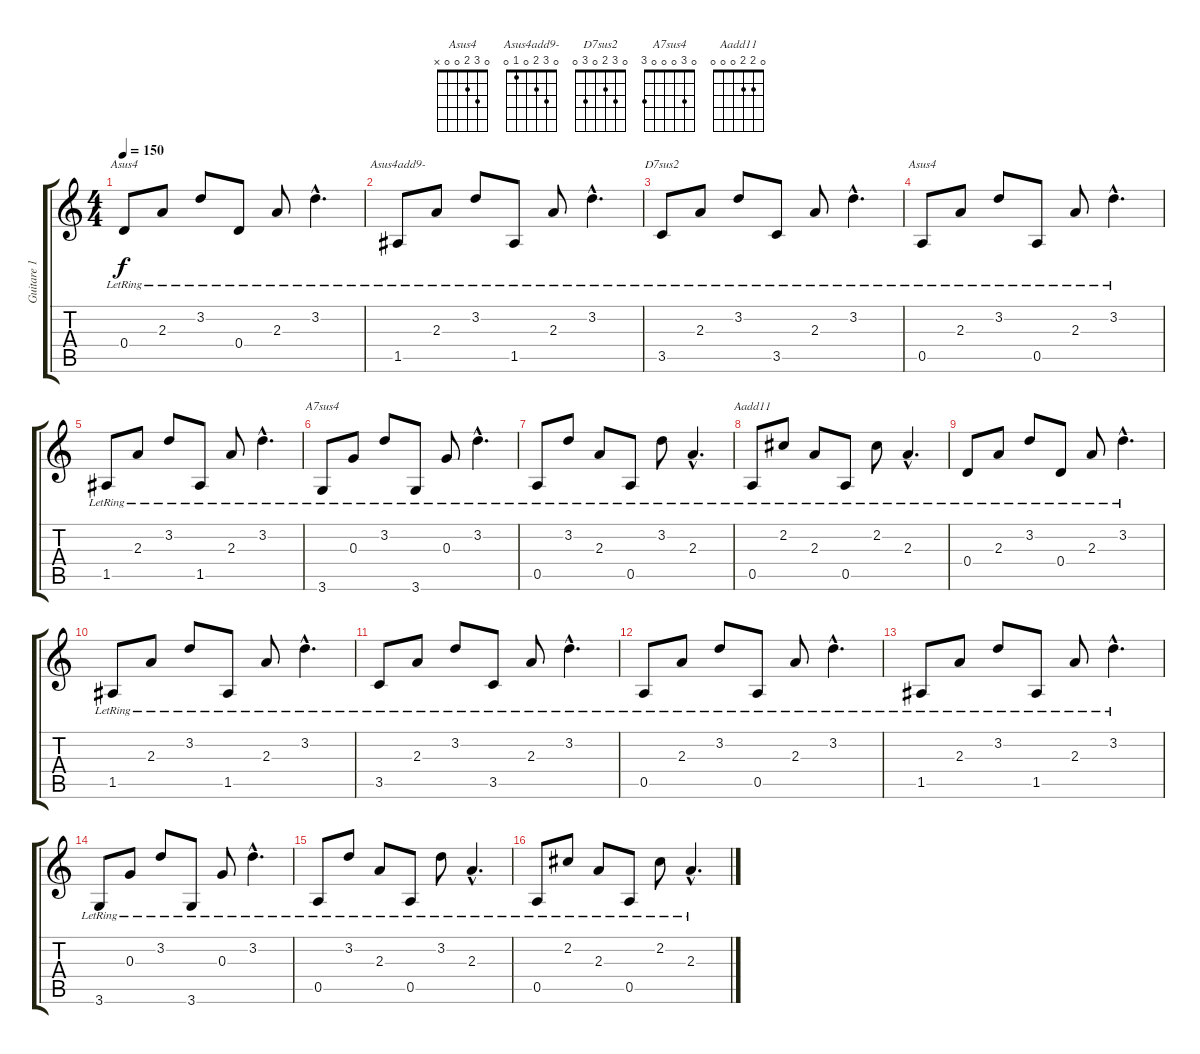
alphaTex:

\track ("Guitare 1" "Guitare 1") {instrument acousticguitarsteel}
\staff {score tabs}
\tuning (E4 B3 G3 D3 A2 E2) {hide}
\chord ("Asus4" 0 3 2 0 0 0)
\chord ("Asus4add9-" 0 3 2 0 1 0)
\chord ("D7sus2" 0 3 2 0 3 0)
\chord ("Asus4" 0 3 2 0 0 x)
\chord ("A7sus4" 0 3 0 0 0 3)
\chord ("Aadd11" 0 2 2 0 0 0)
\ts (4 4)
\tempo 150
\clef g2
\ks c
0.4{lr}.8{ch "Asus4" dy f instrument acousticguitarsteel} 2.3{lr}.8 3.2{lr}.8 0.4{lr}.8 2.3{lr}.8 3.2{hac lr}.4{d} |
1.5{lr}.8{ch "Asus4add9-"} 2.3{lr}.8 3.2{lr}.8 1.5{lr}.8 2.3{lr}.8 3.2{hac lr}.4{d} |
3.5{lr}.8{ch "D7sus2"} 2.3{lr}.8 3.2{lr}.8 3.5{lr}.8 2.3{lr}.8 3.2{hac lr}.4{d} |
0.5{lr}.8{ch "Asus4"} 2.3{lr}.8 3.2{lr}.8 0.5{lr}.8 2.3{lr}.8 3.2{hac lr}.4{d} |
1.5{lr}.8 2.3{lr}.8 3.2{lr}.8 1.5{lr}.8 2.3{lr}.8 3.2{hac lr}.4{d} |
3.6{lr}.8{ch "A7sus4"} 0.3{lr}.8 3.2{lr}.8 3.6{lr}.8 0.3{lr}.8 3.2{hac lr}.4{d} |
0.5{lr}.8 3.2{lr}.8 2.3{lr}.8 0.5{lr}.8 3.2{lr}.8 2.3{hac lr}.4{d} |
0.5{lr}.8{ch "Aadd11"} 2.2{lr}.8 2.3{lr}.8 0.5{lr}.8 2.2{lr}.8 2.3{hac lr}.4{d} |
0.4{lr}.8 2.3{lr}.8 3.2{lr}.8 0.4{lr}.8 2.3{lr}.8 3.2{hac lr}.4{d} |
1.5{lr}.8 2.3{lr}.8 3.2{lr}.8 1.5{lr}.8 2.3{lr}.8 3.2{hac lr}.4{d} |
3.5{lr}.8 2.3{lr}.8 3.2{lr}.8 3.5{lr}.8 2.3{lr}.8 3.2{hac lr}.4{d} |
0.5{lr}.8 2.3{lr}.8 3.2{lr}.8 0.5{lr}.8 2.3{lr}.8 3.2{hac lr}.4{d} |
1.5{lr}.8 2.3{lr}.8 3.2{lr}.8 1.5{lr}.8 2.3{lr}.8 3.2{hac lr}.4{d} |
3.6{lr}.8 0.3{lr}.8 3.2{lr}.8 3.6{lr}.8 0.3{lr}.8 3.2{hac lr}.4{d} |
0.5{lr}.8 3.2{lr}.8 2.3{lr}.8 0.5{lr}.8 3.2{lr}.8 2.3{hac lr}.4{d} |
0.5{lr}.8 2.2{lr}.8 2.3{lr}.8 0.5{lr}.8 2.2{lr}.8 2.3{hac lr}.4{d}
